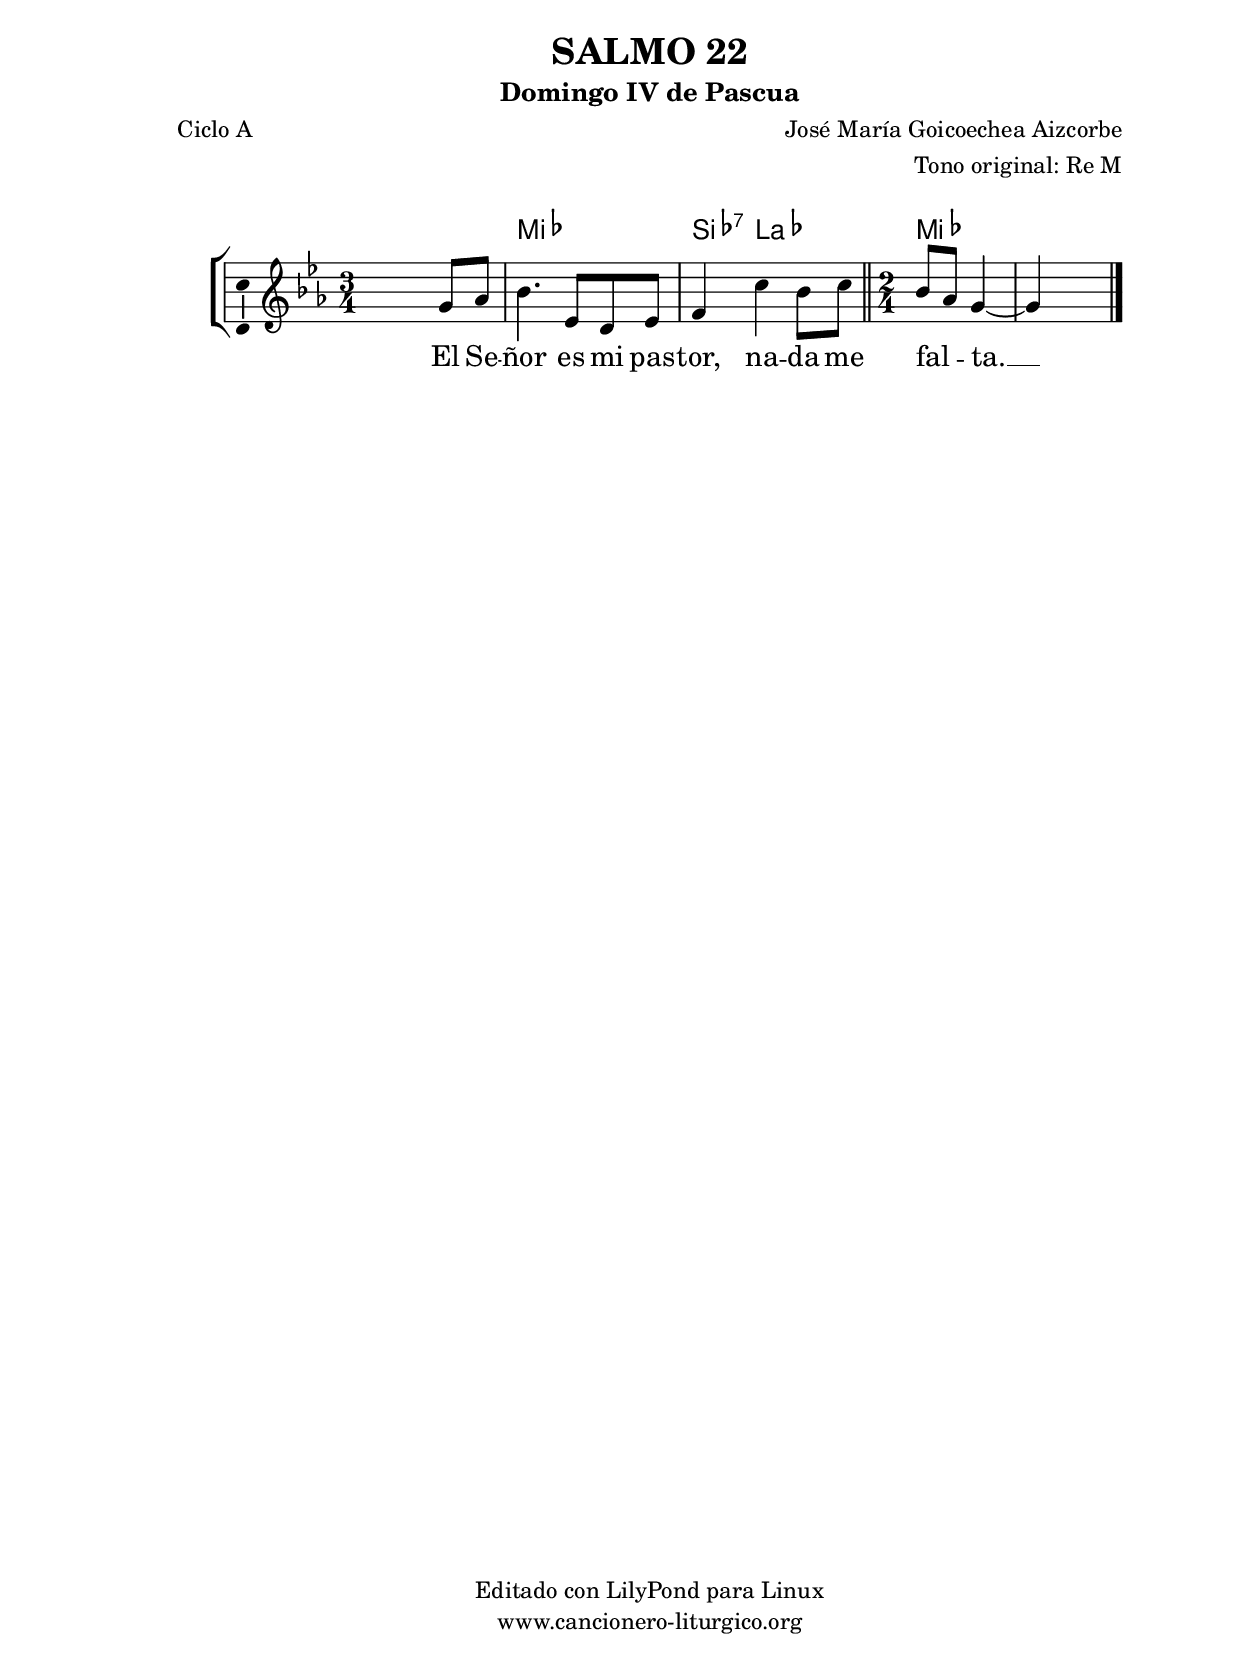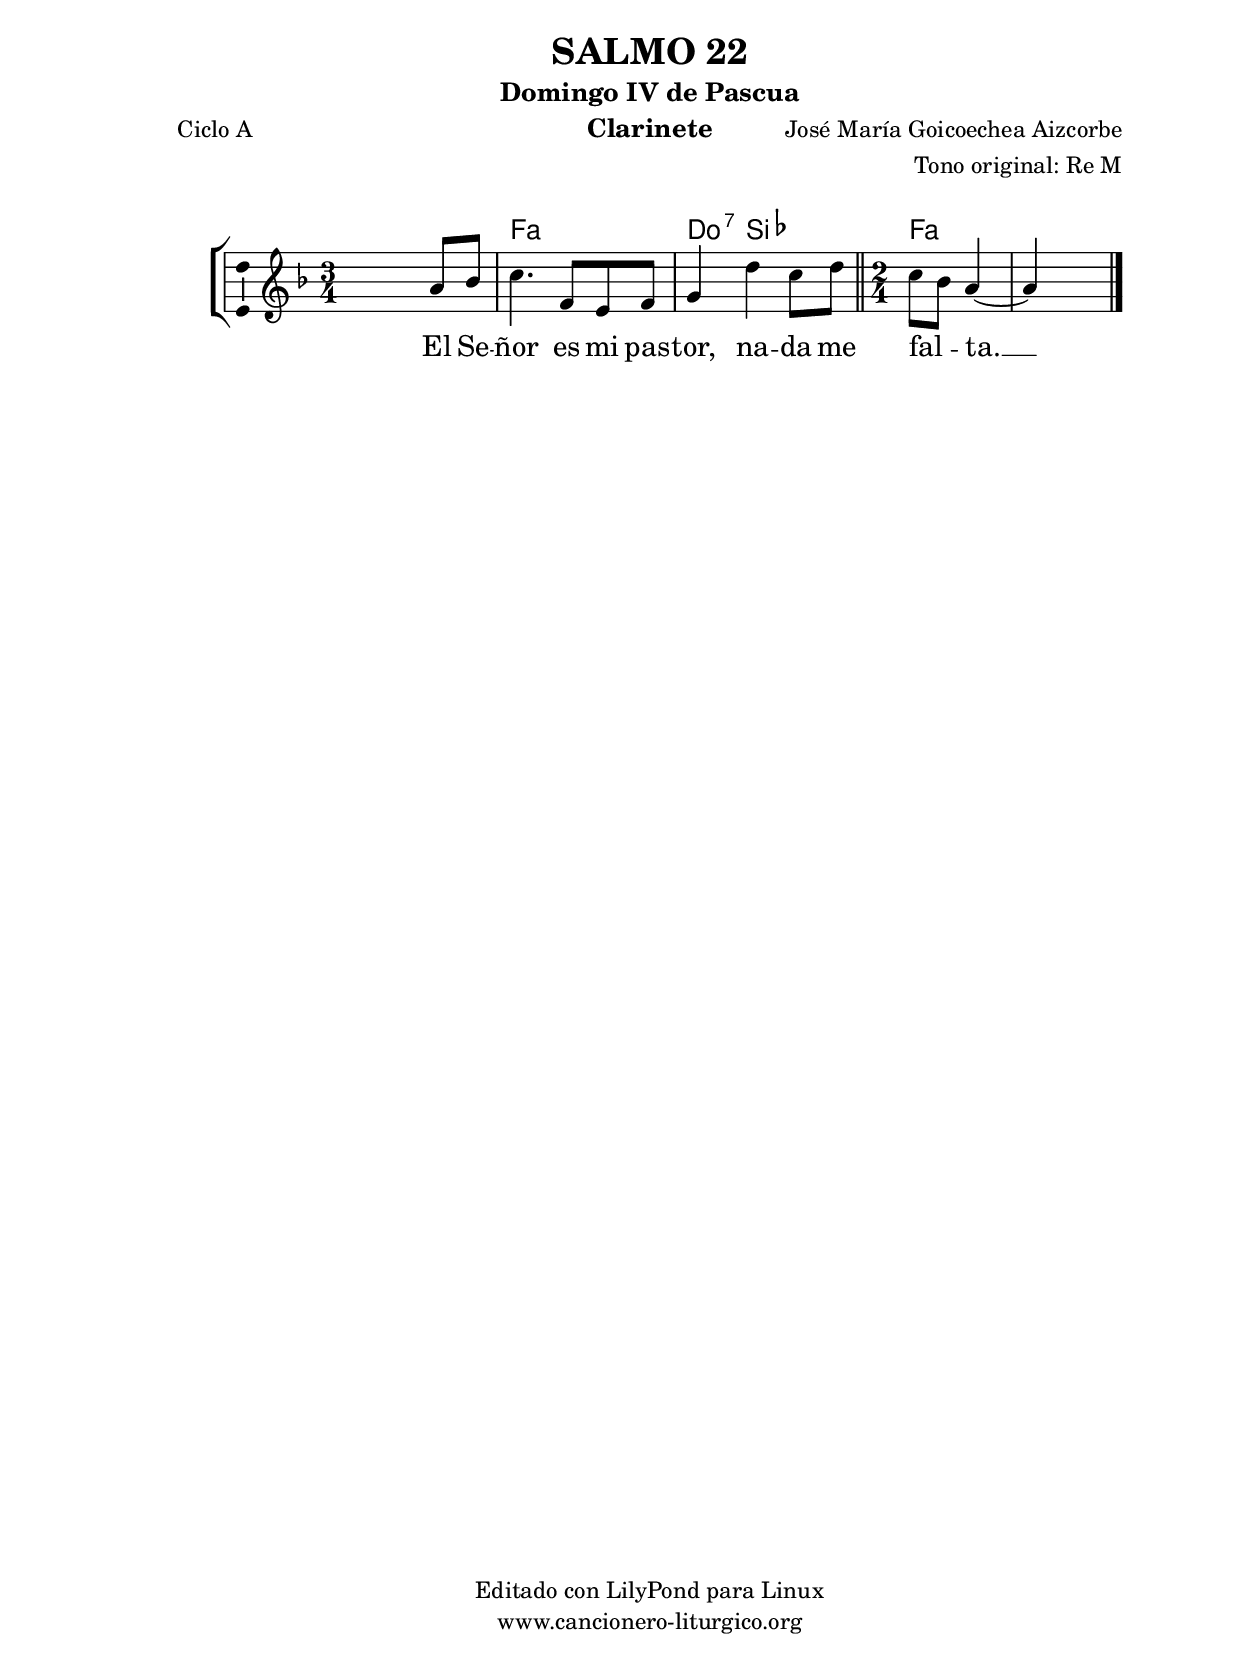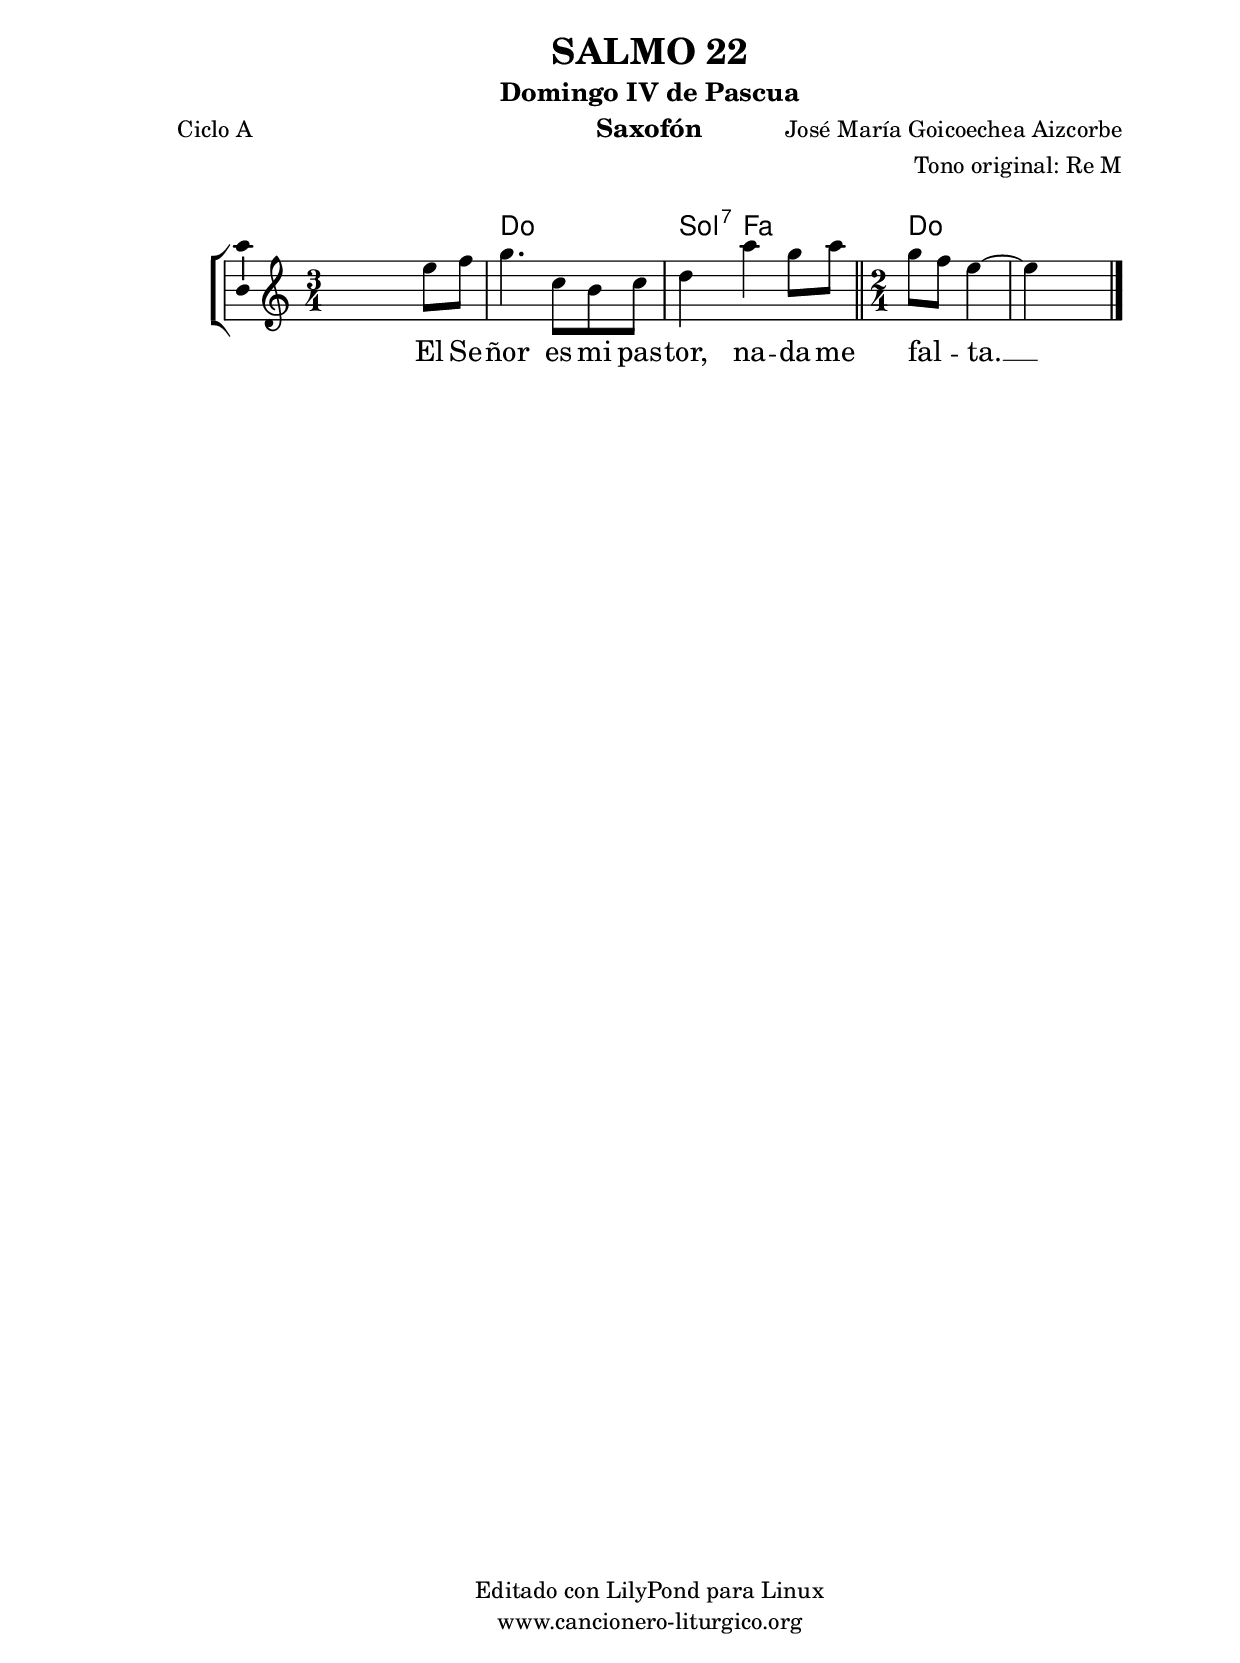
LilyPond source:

%
%para convertir .midi en .wav:
%timidity filename.midi -Ow -o finename.wav
%
%
%Para convertir de .wav a .mp3:
%lame -h -m j filename.wav
%
%
%para escuchar el midi:
%timidity nombrefichero.midi
%


%versión de lilypond para la que se ha escrito esta partitura:
\version "2.16.0"

	%Tamaño papel
	#(set-default-paper-size "a4")
	%Tamaño partitura
	#(set-global-staff-size 20)
	%No responde al pulsar sobre una nota
	#(ly:set-option 'point-and-click #f)

%parámetros del encabezamiento:
\header {
	title = "SALMO 22"
	subtitle = "Domingo IV de Pascua"
	composer = "José María Goicoechea Aizcorbe"
	poet = "Ciclo A"
	meter = ""
	arranger = "Tono original: Re M"
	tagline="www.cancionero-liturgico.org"
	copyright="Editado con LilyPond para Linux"
	}

%parámetros asociados al papel:
\paper  {
	oddHeaderMarkup = \markup {\fill-line { \on-the-fly #not-first-page \fromproperty #'header:title \on-the-fly #not-first-page \fromproperty #'header:composer }}
	evenHeaderMarkup = \markup {\fill-line { \fromproperty #'header:composer \fromproperty #'header:title }}
	#(set-paper-size "a4")
	print-page-number = ##f
	first-page-number = 1
	print-first-page-number = ##f
%	head-separation = 3.0 \cm
	top-margin = 2.0 \cm
	bottom-margin = 0.5\cm
%%%	bottom-margin = -1.0\cm
	left-margin = 3.0 \cm
	line-width = 16.0 \cm 
	indent = 8\mm
	interscoreline = 2.\mm
	between-system-space = 15\mm
%	para que las partituras no llenen la hoja:
	ragged-bottom = ##t
%	idem para la última hoja:
	ragged-last-bottom = ##f
%	para que las partituras llenen el ancho del papel:
	ragged-last = ##f
	after-title-space = 2.5 \cm
%page-count=1
%system-count=8

	%Flexible Vertical Spacing
%	markup-markup-spacing =
%	#'((basic-distance . 15) (minimum-distance . 15) (padding . 3))
	markup-system-spacing =
	#'((basic-distance . 15) (minimum-distance . 15) (padding . 3))
	system-system-spacing =
	#'((basic-distance . 15) (minimum-distance . 15) (padding . 3))
	score-system-spacing =
	#'((basic-distance . 15) (minimum-distance . 15) (padding . 5))
%	top-system-spacing = % header
%	#'((basic-distance . 8) (minimum-distance . 0) (padding . 3))
%	top-markup-spacing =
%	#'((basic-distance . 20) (minimum-distance . 20) (padding . 3))
	last-bottom-spacing = % footer
	#'((basic-distance . 5) (minimum-distance . 5) (padding . 3))
%	score-markup-spacing =
%	#'((basic-distance . 16) (minimum-distance . 13) (padding . 3))

	}


%parámetros que afectan a toda la partitura:
global =  {
	%clave de sol (G):
	\clef G
	%armadura:
	\transpose d ees
	\key d \major
	\tempo 4=100
	\set Score.tempoHideNote = ##t
	}


acordes = {
	\italianChords
	\chordmode {
	\transpose d ees
{

s2.
d2. a4:7 g2 d s
	}
	}
}

melodia = 
	\transpose d ees
{
	\relative c'{

\time 3/4
s2 fis8 g
a4. d,8 cis d
e4 b' a8 b

\bar "||"
\time 2/4
a8 g fis4~
fis4 s4

	\bar "|."
	}
	}


texto = \lyricmode {
El Se -- ñor es mi pas -- tor, na -- da me fal -- _ ta. __
	}


acordesStaff = \context ChordNames = acordesStaff <<
	\set chordChanges = ##t
	\acordes
	>>


vozStaff = \context Voice = vozStaff
\with {\consists "Ambitus_engraver"}
<<
%	\set Staff.instrumentName = ""
%	\set Staff.shortInstrumentName = ""
%	\set Staff.midiInstrument = #"clarinet"
%	\set Staff.midiInstrument = #"cello"
%	\set Staff.midiInstrument = #"flute"
	\set Staff.midiInstrument = #"electric guitar (jazz)"
%	\set Staff.midiInstrument = #"english horn"
%	\set Staff.midiInstrument = #"violin"
%	\set Staff.midiInstrument = #"glockenspiel"
	\set Staff.midiMinimumVolume = #0.7
	\set Staff.midiMaximumVolume = #0.9
	\global
	\melodia
	>>


textoStaff = \context Lyrics = textoStaff <<
	\lyricsto vozStaff \texto
	>>

\book {
	\score {
		\context ChoirStaff {
			\override StaffGroup.SystemStartBracket #'collapse-height = #1
			\override Score.SystemStartBar #'collapse-height = #1
			<<
			\acordesStaff
			\vozStaff
			\textoStaff
			>>
			}
		\layout {
	    		\context {
				\Lyrics
				\override LyricText #'font-size = #2
				}
	   		 \context {
				\Score
				%fontSize = #3
				\override StaffSymbol #'staff-space = #(magstep +3)
				%\override Beam #'thickness = #0.55
				%\override SpacingSpanner #'spacing-increment = #1.0
				%\override Slur #'height-limit = #1.5
				}
			}
		}
	\score {
		\unfoldRepeats
		\context ChoirStaff {
			<<
			\acordesStaff
			\vozStaff
			>>
			}
		\midi {
	  		\context {
	  			\Score
				tempoWholesPerMinute = #(ly:make-moment 70 4)
				}
			}
		}
	}

%Partitura para clarinete
#(define output-suffix "C")
\book {
	\header{
		instrument = "Clarinete"
		}
	\score {
		\context ChoirStaff {
			\override StaffGroup.SystemStartBracket #'collapse-height = #1
			\override Score.SystemStartBar #'collapse-height = #1
\transpose c d
			<<
			\acordesStaff
			\vozStaff
			\textoStaff
			>>
			}
		\layout {
	    		\context {
				\Lyrics
				\override LyricText #'font-size = #2
				}
	   		 \context {
				\Score
				%fontSize = #3
				\override StaffSymbol #'staff-space = #(magstep +3)
				%\override Beam #'thickness = #0.55
				%\override SpacingSpanner #'spacing-increment = #1.0
				%\override Slur #'height-limit = #1.5
				}
			}
		}
	}

%Partitura para saxofón
#(define output-suffix "S")
\book {
	\header{
		instrument = "Saxofón"
		}
	\score {
		\context ChoirStaff {
			\override StaffGroup.SystemStartBracket #'collapse-height = #1
			\override Score.SystemStartBar #'collapse-height = #1
\transpose c a
			<<
			\acordesStaff
			\vozStaff
			\textoStaff
			>>
			}
		\layout {
	    		\context {
				\Lyrics
				\override LyricText #'font-size = #2
				}
	   		 \context {
				\Score
				%fontSize = #3
				\override StaffSymbol #'staff-space = #(magstep +3)
				%\override Beam #'thickness = #0.55
				%\override SpacingSpanner #'spacing-increment = #1.0
				%\override Slur #'height-limit = #1.5
				}
			}
		}
	}

